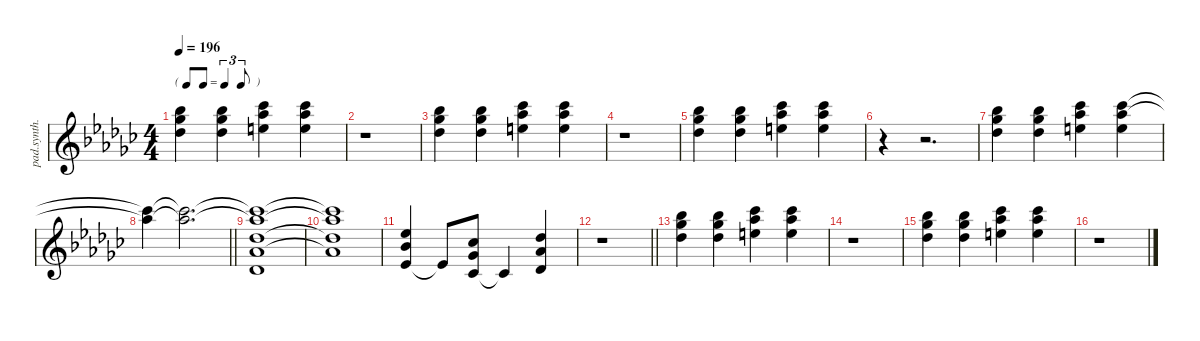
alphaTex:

\defaultSystemsLayout 4
\hideDynamics
\bracketExtendMode nobrackets
\otherSystemsTrackNameOrientation horizontal
\track ("Synth" "pad.synth.") {defaultSystemsLayout 8 instrument pad3polysynth}
\staff {score}
\tuning (E4 B3 G3 D3 A2 E2)
\ts (4 4)
\tf triplet8th
\tempo 196
\clef g2
\ks gb
(18.1{acc b} 19.2{acc b} 18.3{acc b}).4{dy f beam Down} (18.1{acc b} 19.2{acc b} 18.3{acc b}).4{beam Down} (19.1{acc b} 21.2{acc b} 21.3{acc forcenatural}).4{beam Down} (19.1{acc b} 21.2{acc b} 21.3{acc forcenatural}).4{beam Down} |
r.1{beam Down} |
(18.1{acc b} 19.2{acc b} 18.3{acc b}).4{beam Down} (18.1{acc b} 19.2{acc b} 18.3{acc b}).4{beam Down} (19.1{acc b} 21.2{acc b} 21.3{acc forcenatural}).4{beam Down} (19.1{acc b} 21.2{acc b} 21.3{acc forcenatural}).4{beam Down} |
r.1{beam Down} |
(18.1{acc b} 19.2{acc b} 18.3{acc b}).4{beam Down} (18.1{acc b} 19.2{acc b} 18.3{acc b}).4{beam Down} (19.1{acc b} 21.2{acc b} 21.3{acc forcenatural}).4{beam Down} (19.1{acc b} 21.2{acc b} 21.3{acc forcenatural}).4{beam Down} |
r.4{beam Down} r.2{d beam Down} |
(18.1{acc b} 19.2{acc b} 18.3{acc b}).4{beam Down} (18.1{acc b} 19.2{acc b} 18.3{acc b}).4{beam Down} (19.1{acc b} 21.2{acc b} 21.3{acc forcenatural}).4{beam Down} (19.1{acc b} 21.2{acc b} 21.3{acc forcenatural}).4{beam Down} |
\barLineRight lightlight
(19.1{t acc b} 21.2{t acc b}).4{dy mf beam Down} (19.1{t acc b} 21.2{t acc b}).2{d beam Down} |
(18.3{acc b} 18.4{acc b} 16.5{acc b} 19.1{t acc b} 21.2{t acc b}).1{dy f beam Down} |
(19.1{t acc b} 21.2{t acc b} 18.3{t acc b} 18.4{t acc b}).1{beam Down} |
(20.3{acc b} 20.4{acc b} 18.5{acc b}).4{beam Up} 18.5{t acc b}.8{beam Up} (16.3{acc b} 16.4{acc b} 14.5{acc b}).8{beam Up} 14.5{t acc b}.4{beam Up} (18.3{acc b} 18.4{acc b} 16.5{acc b}).4{beam Up} |
\barLineRight lightlight
r.1{beam Down} |
(18.1{acc b} 19.2{acc b} 18.3{acc b}).4{beam Down} (18.1{acc b} 19.2{acc b} 18.3{acc b}).4{beam Down} (19.1{acc b} 21.2{acc b} 21.3{acc forcenatural}).4{beam Down} (19.1{acc b} 21.2{acc b} 21.3{acc forcenatural}).4{beam Down} |
r.1{beam Down} |
(18.1{acc b} 19.2{acc b} 18.3{acc b}).4{beam Down} (18.1{acc b} 19.2{acc b} 18.3{acc b}).4{beam Down} (19.1{acc b} 21.2{acc b} 21.3{acc forcenatural}).4{beam Down} (19.1{acc b} 21.2{acc b} 21.3{acc forcenatural}).4{beam Down} |
r.1{beam Down}
